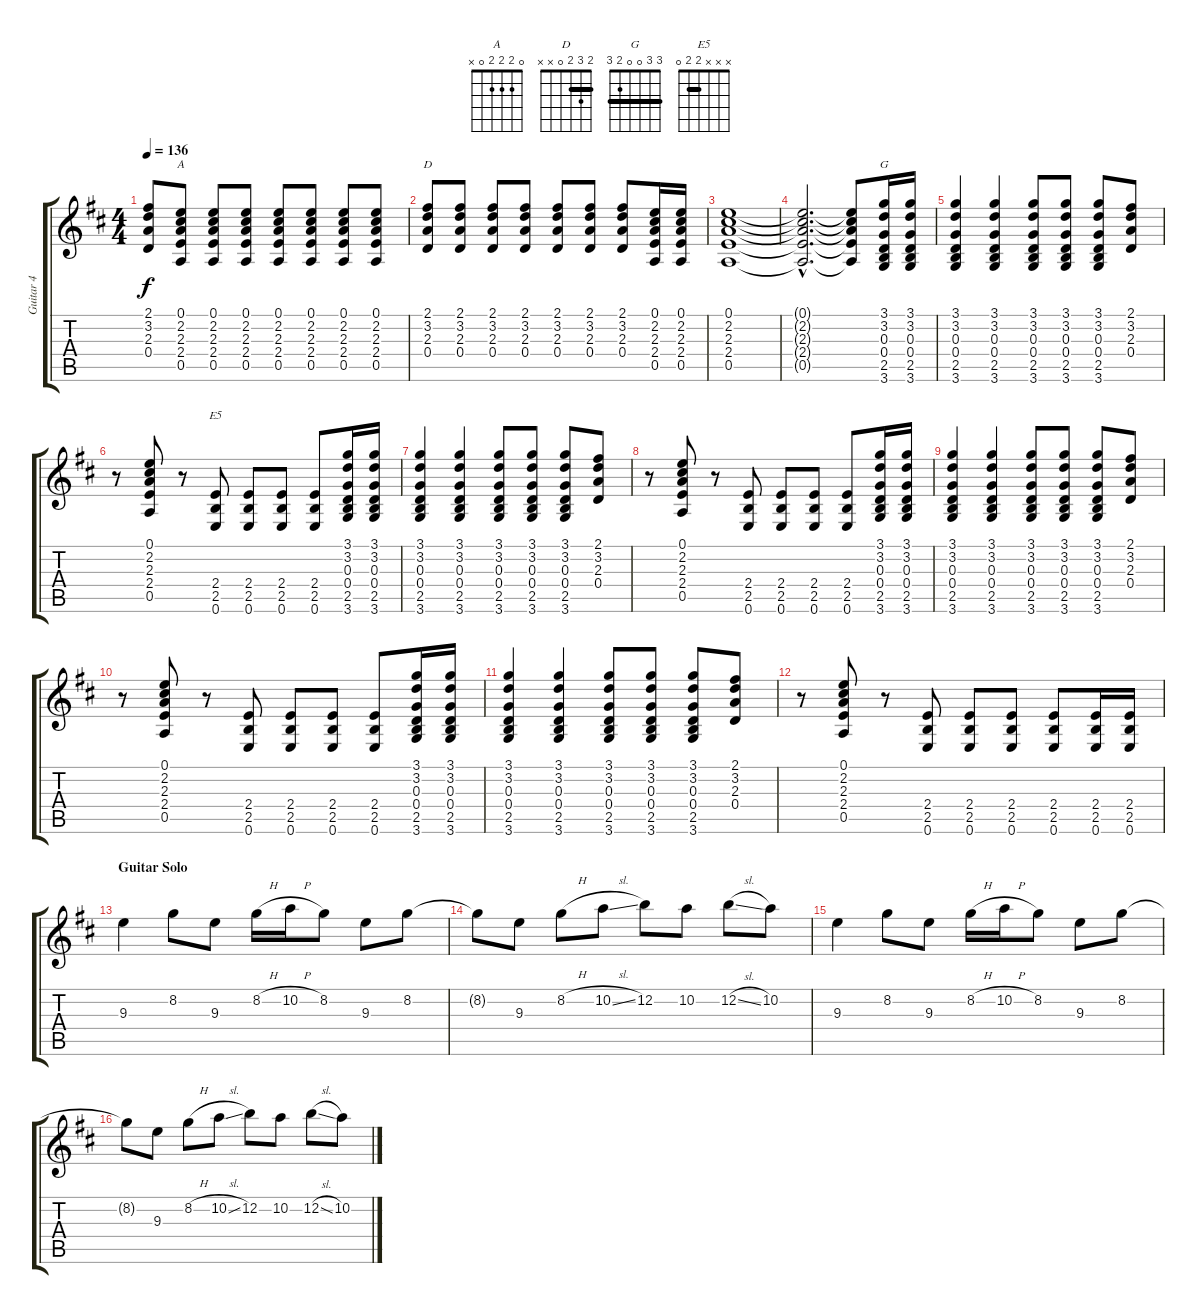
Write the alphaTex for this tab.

\track ("Guitar 4" "Guitar 4") {instrument distortionguitar}
\staff {score tabs}
\tuning (E4 B3 G3 D3 A2 E2) {hide}
\chord ("A" 0 2 2 2 0 x)
\chord ("D" 2 3 2 0 x x) {barre 2}
\chord ("G" 3 3 0 0 2 3) {barre 3}
\chord ("E5" x x x 2 2 0) {barre 2}
\ts (4 4)
\tempo 136
\clef g2
\ks d
(2.1 3.2 2.3 0.4).8{dy f} (0.1 2.2 2.3 2.4 0.5).8{ch "A"} (0.1 2.2 2.3 2.4 0.5).8 (0.1 2.2 2.3 2.4 0.5).8 (0.1 2.2 2.3 2.4 0.5).8 (0.1 2.2 2.3 2.4 0.5).8 (0.1 2.2 2.3 2.4 0.5).8 (0.1 2.2 2.3 2.4 0.5).8 |
(2.1 3.2 2.3 0.4).8{ch "D"} (2.1 3.2 2.3 0.4).8 (2.1 3.2 2.3 0.4).8 (2.1 3.2 2.3 0.4).8 (2.1 3.2 2.3 0.4).8 (2.1 3.2 2.3 0.4).8 (2.1 3.2 2.3 0.4).8 (0.1 2.2 2.3 2.4 0.5).16 (0.1 2.2 2.3 2.4 0.5).16 |
(0.1 2.2 2.3 2.4 0.5).1 |
(0.1{hac t} 2.2{hac t} 2.3{hac t} 2.4{hac t} 0.5{hac t}).2{d} (0.1{t} 2.2{t} 2.3{t} 2.4{t} 0.5{t}).8 (3.1 3.2 0.3 0.4 2.5 3.6).16{ch "G"} (3.1 3.2 0.3 0.4 2.5 3.6).16 |
(3.1 3.2 0.3 0.4 2.5 3.6).4 (3.1 3.2 0.3 0.4 2.5 3.6).4 (3.1 3.2 0.3 0.4 2.5 3.6).8 (3.1 3.2 0.3 0.4 2.5 3.6).8 (3.1 3.2 0.3 0.4 2.5 3.6).8 (2.1 3.2 2.3 0.4).8 |
r.8 (0.1 2.2 2.3 2.4 0.5).8 r.8 (2.4 2.5 0.6).8{ch "E5"} (2.4 2.5 0.6).8 (2.4 2.5 0.6).8 (2.4 2.5 0.6).8 (3.1 3.2 0.3 0.4 2.5 3.6).16 (3.1 3.2 0.3 0.4 2.5 3.6).16 |
(3.1 3.2 0.3 0.4 2.5 3.6).4 (3.1 3.2 0.3 0.4 2.5 3.6).4 (3.1 3.2 0.3 0.4 2.5 3.6).8 (3.1 3.2 0.3 0.4 2.5 3.6).8 (3.1 3.2 0.3 0.4 2.5 3.6).8 (2.1 3.2 2.3 0.4).8 |
r.8 (0.1 2.2 2.3 2.4 0.5).8 r.8 (2.4 2.5 0.6).8 (2.4 2.5 0.6).8 (2.4 2.5 0.6).8 (2.4 2.5 0.6).8 (3.1 3.2 0.3 0.4 2.5 3.6).16 (3.1 3.2 0.3 0.4 2.5 3.6).16 |
(3.1 3.2 0.3 0.4 2.5 3.6).4 (3.1 3.2 0.3 0.4 2.5 3.6).4 (3.1 3.2 0.3 0.4 2.5 3.6).8 (3.1 3.2 0.3 0.4 2.5 3.6).8 (3.1 3.2 0.3 0.4 2.5 3.6).8 (2.1 3.2 2.3 0.4).8 |
r.8 (0.1 2.2 2.3 2.4 0.5).8 r.8 (2.4 2.5 0.6).8 (2.4 2.5 0.6).8 (2.4 2.5 0.6).8 (2.4 2.5 0.6).8 (3.1 3.2 0.3 0.4 2.5 3.6).16 (3.1 3.2 0.3 0.4 2.5 3.6).16 |
(3.1 3.2 0.3 0.4 2.5 3.6).4 (3.1 3.2 0.3 0.4 2.5 3.6).4 (3.1 3.2 0.3 0.4 2.5 3.6).8 (3.1 3.2 0.3 0.4 2.5 3.6).8 (3.1 3.2 0.3 0.4 2.5 3.6).8 (2.1 3.2 2.3 0.4).8 |
r.8 (0.1 2.2 2.3 2.4 0.5).8 r.8 (2.4 2.5 0.6).8 (2.4 2.5 0.6).8 (2.4 2.5 0.6).8 (2.4 2.5 0.6).8 (2.4 2.5 0.6).16 (2.4 2.5 0.6).16 |
\section ("" "Guitar Solo")
9.3.4{volume 15} 8.2.8 9.3.8 8.2{h}.16 10.2{h}.16 8.2.8 9.3.8 8.2.8 |
8.2{t}.8 9.3.8 8.2{h}.8 10.2{sl}.8 12.2.8 10.2.8 12.2{sl}.8 10.2.8 |
9.3.4 8.2.8 9.3.8 8.2{h}.16 10.2{h}.16 8.2.8 9.3.8 8.2.8 |
8.2{t}.8 9.3.8 8.2{h}.8 10.2{sl}.8 12.2.8 10.2.8 12.2{sl}.8 10.2.8
